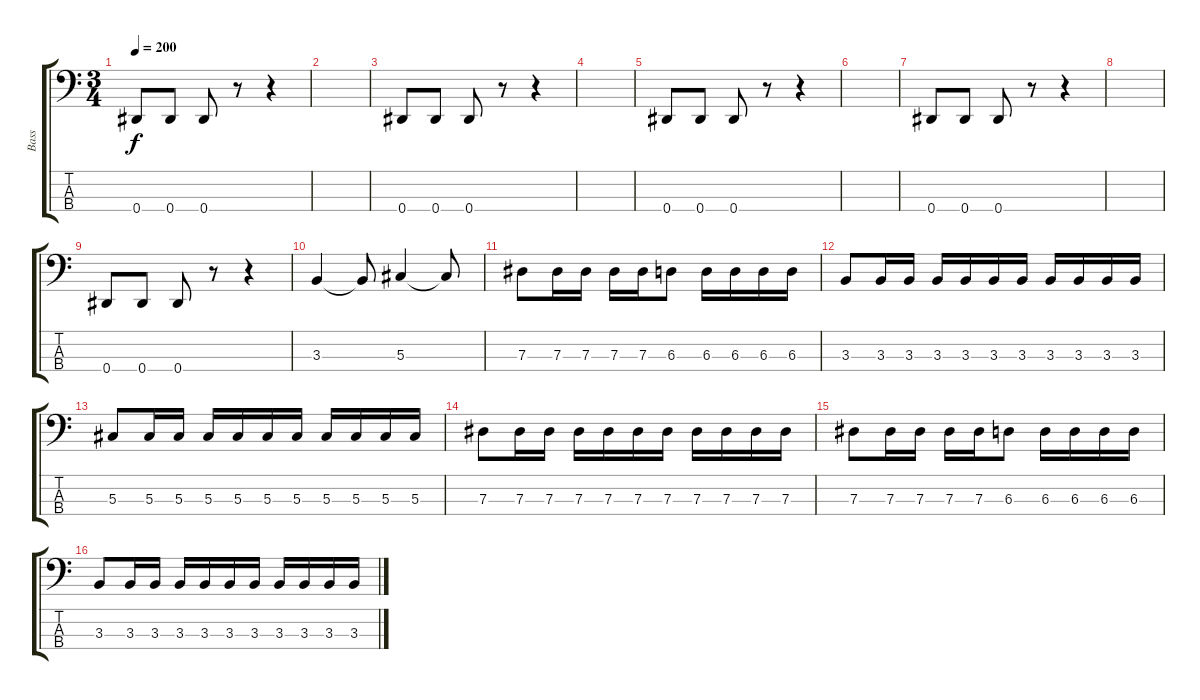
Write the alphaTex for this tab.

\track ("Bass" "Bass") {instrument electricbassfinger}
\staff {score tabs}
\tuning (Gb2 Db2 Ab1 Eb1) {hide}
\ts (3 4)
\tempo 200
\clef f4
\ks c
0.4.8{dy f} 0.4.8 0.4.8 r.8 r.4 |
|
0.4.8 0.4.8 0.4.8 r.8 r.4 |
|
0.4.8 0.4.8 0.4.8 r.8 r.4 |
|
0.4.8 0.4.8 0.4.8 r.8 r.4 |
|
0.4.8 0.4.8 0.4.8 r.8 r.4 |
3.3.4 3.3{t}.8 5.3.4 5.3{t}.8 |
7.3.8 7.3.16 7.3.16 7.3.16 7.3.16 6.3.8 6.3.16 6.3.16 6.3.16 6.3.16 |
3.3.8 3.3.16 3.3.16 3.3.16 3.3.16 3.3.16 3.3.16 3.3.16 3.3.16 3.3.16 3.3.16 |
5.3.8 5.3.16 5.3.16 5.3.16 5.3.16 5.3.16 5.3.16 5.3.16 5.3.16 5.3.16 5.3.16 |
7.3.8 7.3.16 7.3.16 7.3.16 7.3.16 7.3.16 7.3.16 7.3.16 7.3.16 7.3.16 7.3.16 |
7.3.8 7.3.16 7.3.16 7.3.16 7.3.16 6.3.8 6.3.16 6.3.16 6.3.16 6.3.16 |
3.3.8 3.3.16 3.3.16 3.3.16 3.3.16 3.3.16 3.3.16 3.3.16 3.3.16 3.3.16 3.3.16
